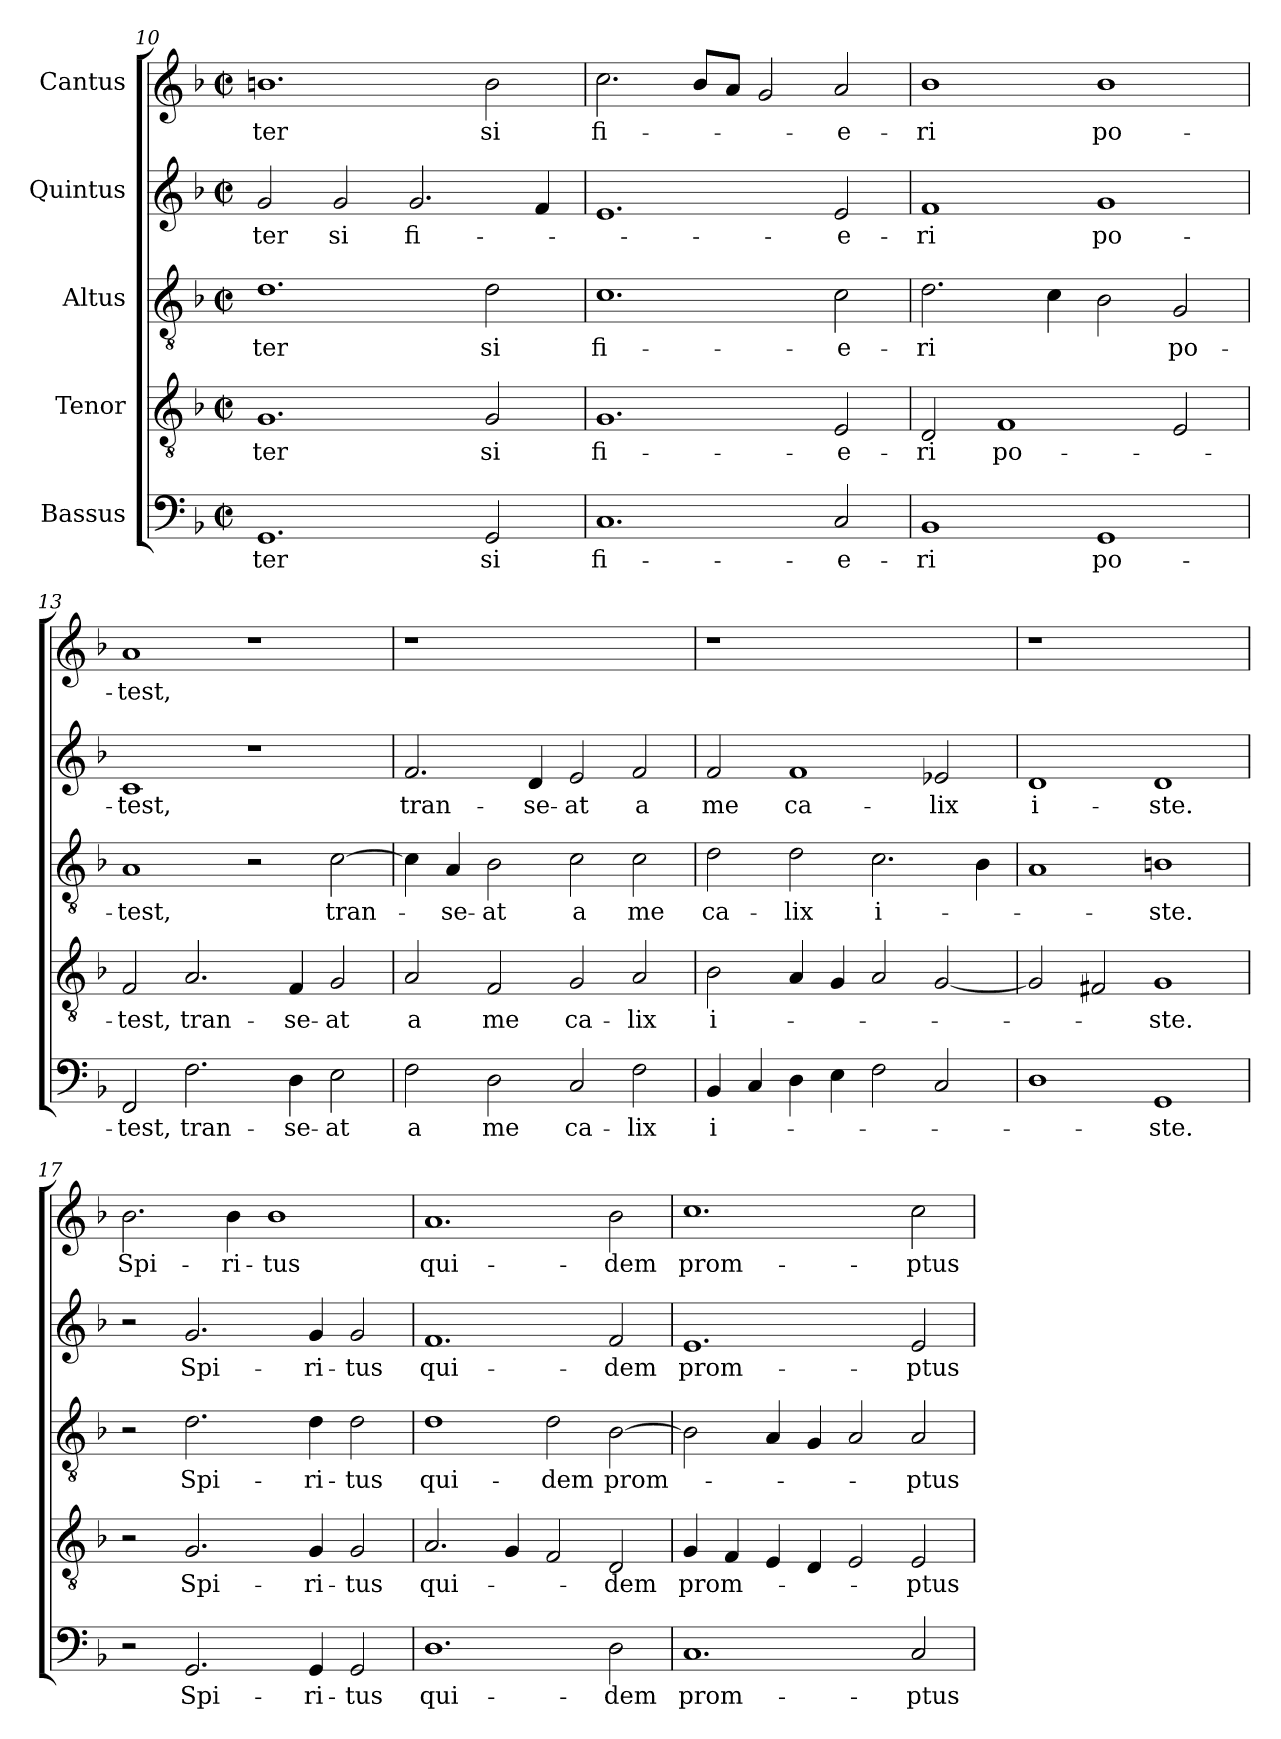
**kern	**text	**kern	**text	**kern	**text	**kern	**text	**kern	**text
*part5	*part5	*part4	*part4	*part3	*part3	*part2	*part2	*part1	*part1
*staff5	*staff5	*staff4	*staff4	*staff3	*staff3	*staff2	*staff2	*staff1	*staff1
*I"Bassus	*	*I"Tenor	*	*I"Altus	*	*I"Quintus	*	*I"Cantus	*
*clefF4	*	*clefGv2	*	*clefGv2	*	*clefG2	*	*clefG2	*
*k[b-]	*	*k[b-]	*	*k[b-]	*	*k[b-]	*	*k[b-]	*
*F:	*	*F:	*	*F:	*	*F:	*	*F:	*
*M2/2	*	*M2/2	*	*M2/2	*	*M2/2	*	*M2/2	*
*met(c|)	*	*met(c|)	*	*met(c|)	*	*met(c|)	*	*met(c|)	*
=10	=10	=10	=10	=10	=10	=10	=10	=10	=10
!	!LO:LY:b	!	!LO:LY:b	!	!LO:LY:b	!	!LO:LY:b	!	!LO:LY:b
1.GG	-ter	1.G	-ter	1.d	-ter	2g/	-ter	1.bn	-ter
!	!	!	!	!	!	!	!LO:LY:b	!	!
.	.	.	.	.	.	2g/	si	.	.
!	!	!	!	!	!	!	!LO:LY:b	!	!
.	.	.	.	.	.	2.g/	fi-	.	.
!	!LO:LY:b	!	!LO:LY:b	!	!LO:LY:b	!	!	!	!LO:LY:b
2GG/	si	2G/	si	2d\	si	.	.	2b\	si
.	.	.	.	.	.	4f/	.	.	.
=11	=11	=11	=11	=11	=11	=11	=11	=11	=11
!	!LO:LY:b	!	!LO:LY:b	!	!LO:LY:b	!	!	!	!LO:LY:b
1.C	fi-	1.G	fi-	1.c	fi-	1.e	.	2.cc\	fi-
.	.	.	.	.	.	.	.	8b-/L	.
.	.	.	.	.	.	.	.	8a/J	.
.	.	.	.	.	.	.	.	2g/	.
!	!LO:LY:b	!	!LO:LY:b	!	!LO:LY:b	!	!LO:LY:b	!	!LO:LY:b
2C/	-e-	2E/	-e-	2c\	-e-	2e/	-e-	2a/	-e-
=12	=12	=12	=12	=12	=12	=12	=12	=12	=12
!	!LO:LY:b	!	!LO:LY:b	!	!LO:LY:b	!	!LO:LY:b	!	!LO:LY:b
1BB-	-ri	2D/	-ri	2.d\	-ri	1f	-ri	1b-	-ri
!	!	!	!LO:LY:b	!	!	!	!	!	!
.	.	1F	po-	.	.	.	.	.	.
.	.	.	.	4c\	.	.	.	.	.
!	!LO:LY:b	!	!	!	!	!	!LO:LY:b	!	!LO:LY:b
1GG	po-	.	.	2B-\	.	1g	po-	1b-	po-
!	!	!	!	!	!LO:LY:b	!	!	!	!
.	.	2E/	.	2G/	po-	.	.	.	.
!!LO:PB:g=z
=13	=13	=13	=13	=13	=13	=13	=13	=13	=13
!	!LO:LY:b	!	!LO:LY:b	!	!LO:LY:b	!	!LO:LY:b	!	!LO:LY:b
2FF/	-test,	2F/	-test,	1A	-test,	1c	-test,	1a	-test,
!	!LO:LY:b	!	!LO:LY:b	!	!	!	!	!	!
2.F\	tran-	2.A/	tran-	.	.	.	.	.	.
.	.	.	.	2r	.	1r	.	1r	.
!	!LO:LY:b	!	!LO:LY:b	!	!	!	!	!	!
4D\	-se-	4F/	-se-	.	.	.	.	.	.
!	!LO:LY:b	!	!LO:LY:b	!	!LO:LY:b	!	!	!	!
2E\	-at	2G/	-at	[2c\	tran-	.	.	.	.
=14	=14	=14	=14	=14	=14	=14	=14	=14	=14
!	!LO:LY:b	!	!LO:LY:b	!	!	!	!LO:LY:b	!	!
2F\	a	2A/	a	4c\]	.	2.f/	tran-	1r	.
!	!	!	!	!	!LO:LY:b	!	!	!	!
.	.	.	.	4A/	-se-	.	.	.	.
!	!LO:LY:b	!	!LO:LY:b	!	!LO:LY:b	!	!	!	!
2D\	me	2F/	me	2B-\	-at	.	.	.	.
!	!	!	!	!	!	!	!LO:LY:b	!	!
.	.	.	.	.	.	4d/	-se-	.	.
!	!LO:LY:b	!	!LO:LY:b	!	!LO:LY:b	!	!LO:LY:b	!	!
2C/	ca-	2G/	ca-	2c\	a	2e/	-at	1ryy	.
!	!LO:LY:b	!	!LO:LY:b	!	!LO:LY:b	!	!LO:LY:b	!	!
2F\	-lix	2A/	-lix	2c\	me	2f/	a	.	.
=15	=15	=15	=15	=15	=15	=15	=15	=15	=15
!	!LO:LY:b	!	!LO:LY:b	!	!LO:LY:b	!	!LO:LY:b	!	!
4BB-/	i-	2B-\	i-	2d\	ca-	2f/	me	1r	.
4C/	.	.	.	.	.	.	.	.	.
!	!	!	!	!	!LO:LY:b	!	!LO:LY:b	!	!
4D\	.	4A/	.	2d\	-lix	1f	ca-	.	.
4E\	.	4G/	.	.	.	.	.	.	.
!	!	!	!	!	!LO:LY:b	!	!	!	!
2F\	.	2A/	.	2.c\	i-	.	.	1ryy	.
!	!	!	!	!	!	!	!LO:LY:b	!	!
2C/	.	[2G/	.	.	.	2e-X/	-lix	.	.
.	.	.	.	4B-\	.	.	.	.	.
=16	=16	=16	=16	=16	=16	=16	=16	=16	=16
!	!	!	!	!	!	!	!LO:LY:b	!	!
1D	.	2G/]	.	1A	.	1d	i-	1r	.
.	.	2F#X/	.	.	.	.	.	.	.
!	!LO:LY:b	!	!LO:LY:b	!	!LO:LY:b	!	!LO:LY:b	!	!
1GG	-ste.	1G	-ste.	1Bn	-ste.	1d	-ste.	1ryy	.
=17	=17	=17	=17	=17	=17	=17	=17	=17	=17
!	!	!	!	!	!	!	!	!	!LO:LY:b
2r	.	2r	.	2r	.	2r	.	2.b-\	Spi-
!	!LO:LY:b	!	!LO:LY:b	!	!LO:LY:b	!	!LO:LY:b	!	!
2.GG/	Spi-	2.G/	Spi-	2.d\	Spi-	2.g/	Spi-	.	.
!	!	!	!	!	!	!	!	!	!LO:LY:b
.	.	.	.	.	.	.	.	4b-\	-ri-
!	!	!	!	!	!	!	!	!	!LO:LY:b
.	.	.	.	.	.	.	.	1b-	-tus
!	!LO:LY:b	!	!LO:LY:b	!	!LO:LY:b	!	!LO:LY:b	!	!
4GG/	-ri-	4G/	-ri-	4d\	-ri-	4g/	-ri-	.	.
!	!LO:LY:b	!	!LO:LY:b	!	!LO:LY:b	!	!LO:LY:b	!	!
2GG/	-tus	2G/	-tus	2d\	-tus	2g/	-tus	.	.
=18	=18	=18	=18	=18	=18	=18	=18	=18	=18
!	!LO:LY:b	!	!LO:LY:b	!	!LO:LY:b	!	!LO:LY:b	!	!LO:LY:b
1.D	qui-	2.A/	qui-	1d	qui-	1.f	qui-	1.a	qui-
.	.	4G/	.	.	.	.	.	.	.
!	!	!	!	!	!LO:LY:b	!	!	!	!
.	.	2F/	.	2d\	-dem	.	.	.	.
!	!LO:LY:b	!	!LO:LY:b	!	!LO:LY:b	!	!LO:LY:b	!	!LO:LY:b
2D\	-dem	2D/	-dem	[2B-\	prom-	2f/	-dem	2b-\	-dem
!!LO:LB:g=z
=19	=19	=19	=19	=19	=19	=19	=19	=19	=19
!	!LO:LY:b	!	!LO:LY:b	!	!	!	!LO:LY:b	!	!LO:LY:b
1.C	prom-	4G/	prom-	2B-\]	.	1.e	prom-	1.cc	prom-
.	.	4F/	.	.	.	.	.	.	.
.	.	4E/	.	4A/	.	.	.	.	.
.	.	4D/	.	4G/	.	.	.	.	.
.	.	2E/	.	2A/	.	.	.	.	.
!	!LO:LY:b	!	!LO:LY:b	!	!LO:LY:b	!	!LO:LY:b	!	!LO:LY:b
2C/	-ptus	2E/	-ptus	2A/	-ptus	2e/	-ptus	2cc\	-ptus
=	=	=	=	=	=	=	=	=	=
*-	*-	*-	*-	*-	*-	*-	*-	*-	*-
